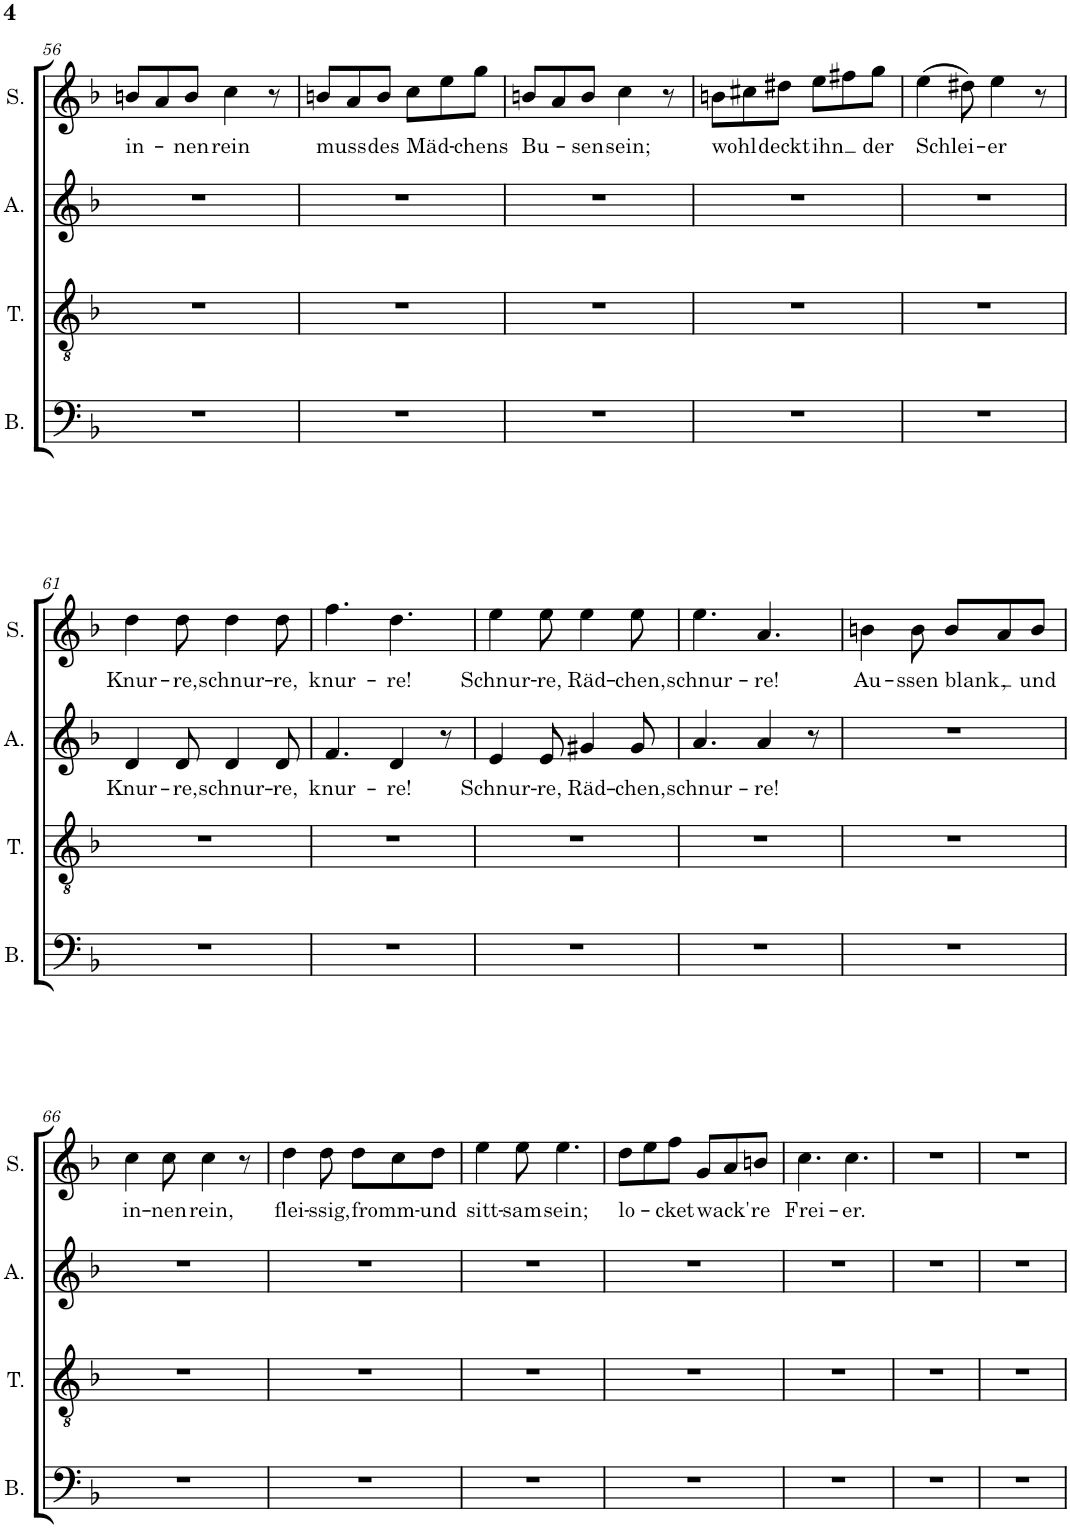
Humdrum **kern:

**kern	**kern	**kern	**text	**kern	**text
*part4	*part3	*part2	*part2	*part1	*part1
*staff4	*staff3	*staff2	*staff2	*staff1	*staff1
*I"Bass	*I"Tenor	*I"Alto	*	*I"Soprano	*
*I'B.	*I'T.	*I'A.	*	*I'S.	*
!!LO:PB:g=z
*clefF4	*clefGv2	*clefG2	*	*clefG2	*
*k[b-]	*k[b-]	*k[b-]	*	*k[b-]	*
*M6/8	*M6/8	*M6/8	*	*M6/8	*
=56	=56	=56	=56	=56	=56
!	!	!	!	!	!LO:LY:b
2.r	2.r	2.r	.	8bn/L	in-
.	.	.	.	8a/	.
!	!	!	!	!	!LO:LY:b
.	.	.	.	8b/J	-nen
!	!	!	!	!	!LO:LY:b
.	.	.	.	4cc\	rein
.	.	.	.	8r	.
=57	=57	=57	=57	=57	=57
!	!	!	!	!	!LO:LY:b
2.r	2.r	2.r	.	8bn/L	muss
.	.	.	.	8a/	.
!	!	!	!	!	!LO:LY:b
.	.	.	.	8b/J	des
!	!	!	!	!	!LO:LY:b
.	.	.	.	8cc\L	Mäd-
.	.	.	.	8ee\	.
!	!	!	!	!	!LO:LY:b
.	.	.	.	8gg\J	-chens
=58	=58	=58	=58	=58	=58
!	!	!	!	!	!LO:LY:b
2.r	2.r	2.r	.	8bn/L	Bu-
.	.	.	.	8a/	.
!	!	!	!	!	!LO:LY:b
.	.	.	.	8b/J	-sen
!	!	!	!	!	!LO:LY:b
.	.	.	.	4cc\	sein;
.	.	.	.	8r	.
=59	=59	=59	=59	=59	=59
!	!	!	!	!	!LO:LY:b
2.r	2.r	2.r	.	8bn\L	wohl
.	.	.	.	8cc#X\	.
!	!	!	!	!	!LO:LY:b
.	.	.	.	8dd#X\J	deckt
!	!	!	!	!	!LO:LY:b
.	.	.	.	8ee\L	ihn
.	.	.	.	8ff#X\	.
!	!	!	!	!	!LO:LY:b
.	.	.	.	8gg\J	der
=60	=60	=60	=60	=60	=60
!	!	!	!	!	!LO:LY:b
2.r	2.r	2.r	.	(4ee\	Schlei-
.	.	.	.	8dd#X\)	.
!	!	!	!	!	!LO:LY:b
.	.	.	.	4ee\	-er
.	.	.	.	8r	.
!!LO:LB:g=z
=61	=61	=61	=61	=61	=61
!	!	!	!LO:LY:b	!	!LO:LY:b
2.r	2.r	4d/	Knur-	4dd\	Knur-
!	!	!	!LO:LY:b	!	!LO:LY:b
.	.	8d/	-re,	8dd\	-re,
!	!	!	!LO:LY:b	!	!LO:LY:b
.	.	4d/	schnur-	4dd\	schnur-
!	!	!	!LO:LY:b	!	!LO:LY:b
.	.	8d/	-re,	8dd\	-re,
=62	=62	=62	=62	=62	=62
!	!	!	!LO:LY:b	!	!LO:LY:b
2.r	2.r	4.f/	knur-	4.ff\	knur-
!	!	!	!LO:LY:b	!	!LO:LY:b
.	.	4d/	-re!	4.dd\	-re!
.	.	8r	.	.	.
=63	=63	=63	=63	=63	=63
!	!	!	!LO:LY:b	!	!LO:LY:b
2.r	2.r	4e/	Schnur-	4ee\	Schnur-
!	!	!	!LO:LY:b	!	!LO:LY:b
.	.	8e/	-re,	8ee\	-re,
!	!	!	!LO:LY:b	!	!LO:LY:b
.	.	4g#X/	Räd-	4ee\	Räd-
!	!	!	!LO:LY:b	!	!LO:LY:b
.	.	8g#/	-chen,	8ee\	-chen,
=64	=64	=64	=64	=64	=64
!	!	!	!LO:LY:b	!	!LO:LY:b
2.r	2.r	4.a/	schnur-	4.ee\	schnur-
!	!	!	!LO:LY:b	!	!LO:LY:b
.	.	4a/	-re!	4.a/	-re!
.	.	8r	.	.	.
=65	=65	=65	=65	=65	=65
!	!	!	!	!	!LO:LY:b
2.r	2.r	2.r	.	4bn\	Au-
!	!	!	!	!	!LO:LY:b
.	.	.	.	8b\	-ssen
!	!	!	!	!	!LO:LY:b
.	.	.	.	8b/L	blank
!	!	!	!	!	!LO:LY:b
.	.	.	.	8a/	,
!	!	!	!	!	!LO:LY:b
.	.	.	.	8b/J	und
!!LO:LB:g=z
=66	=66	=66	=66	=66	=66
!	!	!	!	!	!LO:LY:b
2.r	2.r	2.r	.	4cc\	in-
!	!	!	!	!	!LO:LY:b
.	.	.	.	8cc\	-nen
!	!	!	!	!	!LO:LY:b
.	.	.	.	4cc\	rein,
.	.	.	.	8r	.
=67	=67	=67	=67	=67	=67
!	!	!	!	!	!LO:LY:b
2.r	2.r	2.r	.	4dd\	flei-
!	!	!	!	!	!LO:LY:b
.	.	.	.	8dd\	-ssig,
!	!	!	!	!	!LO:LY:b
.	.	.	.	8dd\L	fromm-
.	.	.	.	8cc\	.
!	!	!	!	!	!LO:LY:b
.	.	.	.	8dd\J	-und
=68	=68	=68	=68	=68	=68
!	!	!	!	!	!LO:LY:b
2.r	2.r	2.r	.	4ee\	sitt-
!	!	!	!	!	!LO:LY:b
.	.	.	.	8ee\	-sam
!	!	!	!	!	!LO:LY:b
.	.	.	.	4.ee\	sein;
=69	=69	=69	=69	=69	=69
!	!	!	!	!	!LO:LY:b
2.r	2.r	2.r	.	8dd\L	lo-
.	.	.	.	8ee\	.
!	!	!	!	!	!LO:LY:b
.	.	.	.	8ff\J	-cket
!	!	!	!	!	!LO:LY:b
.	.	.	.	8g/L	wack'
.	.	.	.	8a/	.
!	!	!	!	!	!LO:LY:b
.	.	.	.	8bn/J	re
=70	=70	=70	=70	=70	=70
!	!	!	!	!	!LO:LY:b
2.r	2.r	2.r	.	4.cc\	Frei-
!	!	!	!	!	!LO:LY:b
.	.	.	.	4.cc\	-er.
=71	=71	=71	=71	=71	=71
2.r	2.r	2.r	.	2.r	.
=72	=72	=72	=72	=72	=72
2.r	2.r	2.r	.	2.r	.
=	=	=	=	=	=
*-	*-	*-	*-	*-	*-
